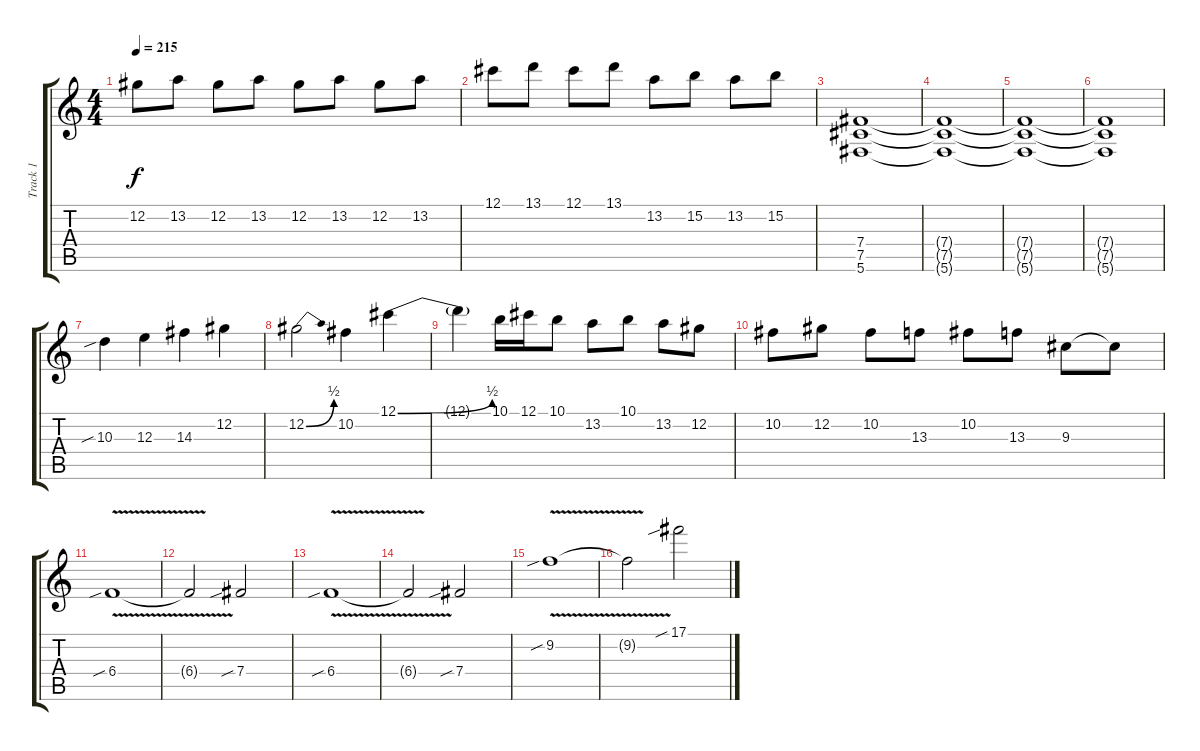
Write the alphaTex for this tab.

\track ("Track 1" "Track 1") {instrument electricguitarclean}
\staff {score tabs}
\tuning (Db4 Ab3 E3 B2 Gb2 Db2) {hide}
\ts (4 4)
\tempo 215
\clef g2
\ks c
12.2.8{dy f} 13.2.8 12.2.8 13.2.8 12.2.8 13.2.8 12.2.8 13.2.8 |
12.1.8 13.1.8 12.1.8 13.1.8 13.2.8 15.2.8 13.2.8 15.2.8 |
(7.4 7.5 5.6).1 |
(7.4{t} 7.5{t} 5.6{t}).1 |
(7.4{t} 7.5{t} 5.6{t}).1 |
(7.4{t} 7.5{t} 5.6{t}).1 |
10.3{sib}.4 12.3.4 14.3.4 12.2.4 |
12.2{be (bend 0 0 60 2)}.2 10.2.4 12.1{be (bend 0 0 60 2)}.4 |
12.1{t}.4 10.1.16 12.1.16 10.1.8 13.2.8 10.1.8 13.2.8 12.2.8 |
10.2.8 12.2.8 10.2.8 13.3.8 10.2.8 13.3.8 9.3.8 9.3{t}.8 |
6.4{v sib}.1 |
6.4{t}.2 7.4{sib}.2 |
6.4{v sib}.1 |
6.4{t}.2 7.4{sib}.2 |
9.2{v sib}.1 |
9.2{t}.2 17.1{sib}.2
